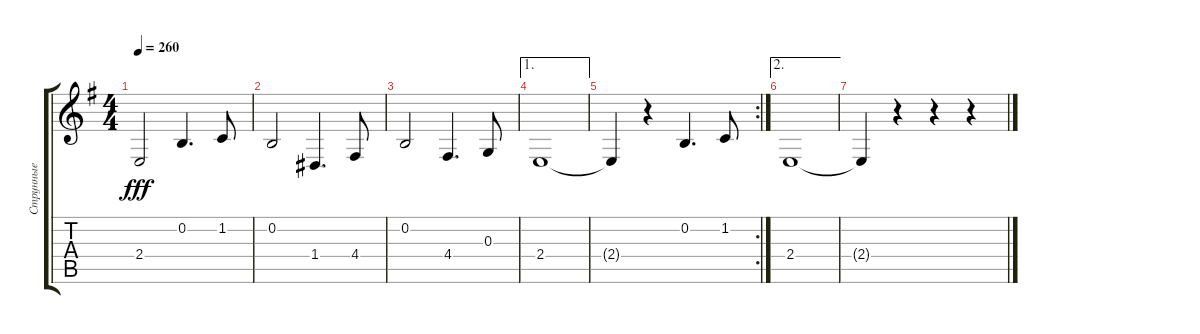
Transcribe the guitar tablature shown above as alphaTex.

\track ("Струнные" "Струнные") {instrument flute}
\staff {score tabs}
\tuning (E4 B3 G3 D3 A2 E2) {hide}
\ts (4 4)
\tempo 260
\clef g2
\ks g
2.4.2{dy fff} 0.2.4{d} 1.2.8 |
0.2.2 1.4.4{d} 4.4.8 |
0.2.2 4.4.4{d} 0.3.8 |
\ae 1
2.4.1 |
\rc 2
2.4{t}.4 r.4 0.2.4{d} 1.2.8 |
\ae 2
2.4.1 |
2.4{t}.4 r.4 r.4 r.4
